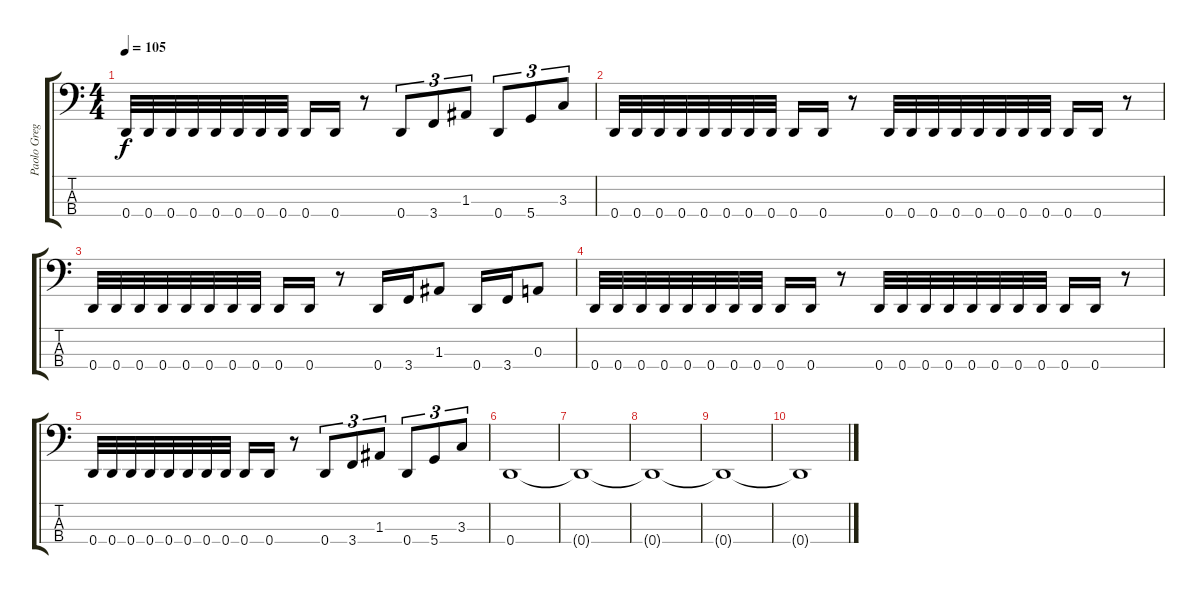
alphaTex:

\track ("Paolo Gregoletto" "Paolo Greg") {instrument electricbasspick}
\staff {score tabs}
\tuning (G2 D2 A1 D1) {hide}
\ts (4 4)
\tempo 105
\clef f4
\ks c
0.4.32{dy f} 0.4.32 0.4.32 0.4.32 0.4.32 0.4.32 0.4.32 0.4.32 0.4.16 0.4.16 r.8 0.4.8{tu (3 2)} 3.4.8{tu (3 2)} 1.3.8{tu (3 2)} 0.4.8{tu (3 2)} 5.4.8{tu (3 2)} 3.3.8{tu (3 2)} |
0.4.32 0.4.32 0.4.32 0.4.32 0.4.32 0.4.32 0.4.32 0.4.32 0.4.16 0.4.16 r.8 0.4.32 0.4.32 0.4.32 0.4.32 0.4.32 0.4.32 0.4.32 0.4.32 0.4.16 0.4.16 r.8 |
0.4.32 0.4.32 0.4.32 0.4.32 0.4.32 0.4.32 0.4.32 0.4.32 0.4.16 0.4.16 r.8 0.4.16 3.4.16 1.3.8 0.4.16 3.4.16 0.3.8 |
0.4.32 0.4.32 0.4.32 0.4.32 0.4.32 0.4.32 0.4.32 0.4.32 0.4.16 0.4.16 r.8 0.4.32 0.4.32 0.4.32 0.4.32 0.4.32 0.4.32 0.4.32 0.4.32 0.4.16 0.4.16 r.8 |
0.4.32 0.4.32 0.4.32 0.4.32 0.4.32 0.4.32 0.4.32 0.4.32 0.4.16 0.4.16 r.8 0.4.8{tu (3 2)} 3.4.8{tu (3 2)} 1.3.8{tu (3 2)} 0.4.8{tu (3 2)} 5.4.8{tu (3 2)} 3.3.8{tu (3 2)} |
0.4.1 |
0.4{t}.1 |
0.4{t}.1 |
0.4{t}.1 |
0.4{t}.1
